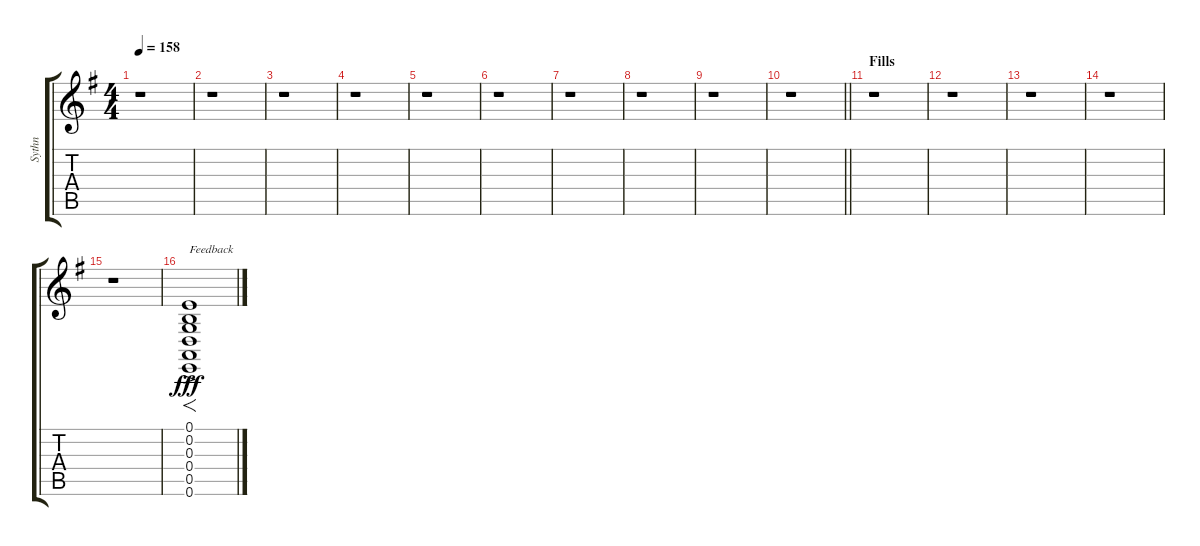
\track ("Sythn" "Sythn") {instrument pad6metallic}
\staff {score tabs}
\tuning (E4 B3 G3 D3 A2 E2) {hide}
\ts (4 4)
\tempo 158
\clef g2
\ks g
r.1{dy f} |
r.1 |
r.1 |
r.1 |
r.1 |
r.1 |
r.1 |
r.1 |
r.1 |
\barLineRight lightlight
r.1 |
\section ("" "Fills")
r.1 |
r.1 |
r.1 |
r.1 |
r.1 |
(0.1{ac} 0.2{ac} 0.3{ac} 0.4{ac} 0.5{ac} 0.6{ac}).1{f txt "Feedback" dy fff volume 10}
